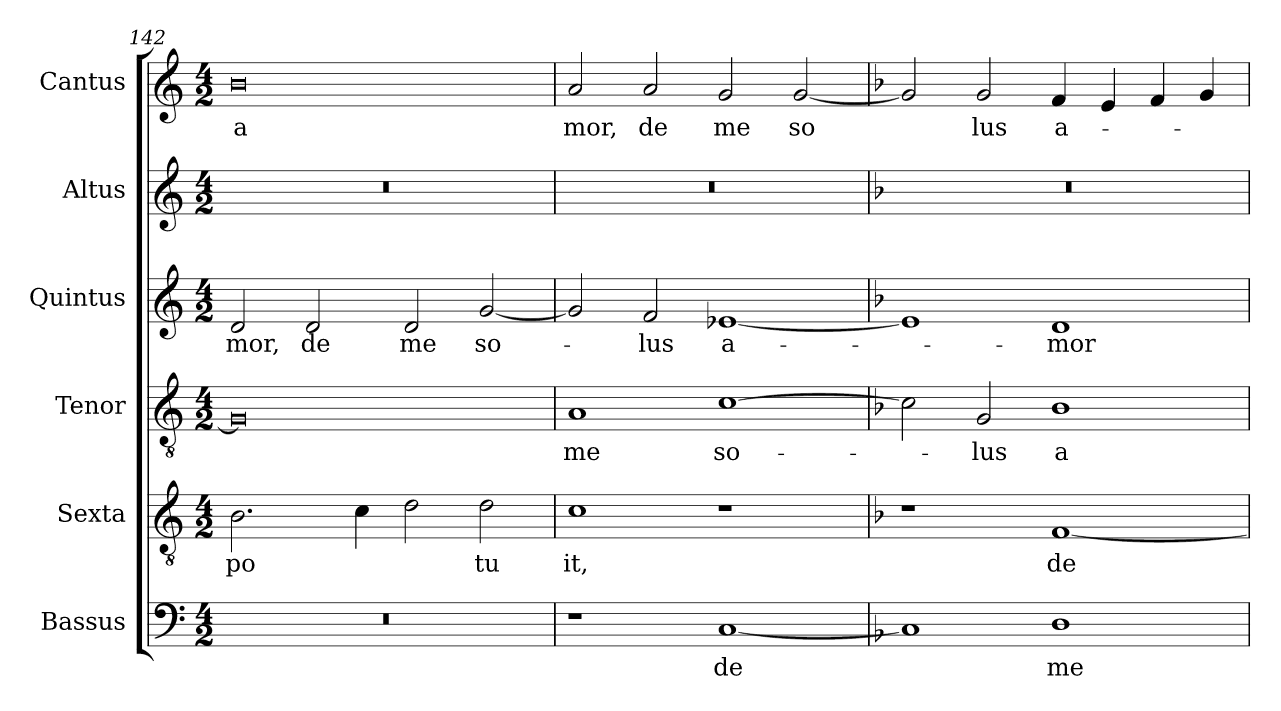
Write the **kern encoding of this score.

**kern	**text	**kern	**text	**kern	**text	**kern	**text	**kern	**kern	**text
*part6	*part6	*part5	*part5	*part4	*part4	*part3	*part3	*part2	*part1	*part1
*staff6	*staff6	*staff5	*staff5	*staff4	*staff4	*staff3	*staff3	*staff2	*staff1	*staff1
*I"Bassus	*	*I"Sexta	*	*I"Tenor	*	*I"Quintus	*	*I"Altus	*I"Cantus	*
*I'Bassus	*	*I'Sexta	*	*I'Tenor	*	*I'Quintus	*	*I'Altus	*I'Cantus	*
*clefF4	*	*clefGv2	*	*clefGv2	*	*clefG2	*	*clefG2	*clefG2	*
*k[]	*	*k[]	*	*k[]	*	*k[]	*	*k[]	*k[]	*
*C:	*	*C:	*	*C:	*	*C:	*	*C:	*C:	*
*M4/2	*	*M4/2	*	*M4/2	*	*M4/2	*	*M4/2	*M4/2	*
=142	=142	=142	=142	=142	=142	=142	=142	=142	=142	=142
!	!	!	!LO:LY:b:cj	!	!	!	!LO:LY:b:cj	!	!	!LO:LY:b:cj
0r	.	2.B\	po	0G]	.	2d/	-mor,	0r	0b>	a
!	!	!	!	!	!	!	!LO:LY:b:cj	!	!	!
.	.	.	.	.	.	2d/	de	.	.	.
.	.	4c\	.	.	.	.	.	.	.	.
!	!	!	!	!	!	!	!LO:LY:b:cj	!	!	!
.	.	2d\	.	.	.	2d/	me	.	.	.
!	!	!	!LO:LY:b:cj	!	!	!	!LO:LY:b:cj	!	!	!
.	.	2d\	tu	.	.	[<2g/	so-	.	.	.
=143	=143	=143	=143	=143	=143	=143	=143	=143	=143	=143
!	!	!	!LO:LY:b:cj	!	!LO:LY:b:cj	!	!	!	!	!LO:LY:b:cj
1r	.	1c	it,	1A	me	2g/]	.	0r	2a/	mor,
!	!	!	!	!	!	!	!LO:LY:b:cj	!	!	!LO:LY:b:cj
.	.	.	.	.	.	2f/	-lus	.	2a/	de
!	!LO:LY:b:cj	!	!	!	!LO:LY:b:cj	!	!LO:LY:b:rj	!	!	!LO:LY:b:cj
[>1C	de	1r	.	[<1c	so-	[>1e-X	a-	.	2g/	me
!	!	!	!	!	!	!	!	!	!	!LO:LY:b:cj
.	.	.	.	.	.	.	.	.	[>2g/	so
!!LO:LB:g=z
=144	=144	=144	=144	=144	=144	=144	=144	=144	=144	=144
*k[b-]	*	*k[b-]	*	*k[b-]	*	*k[b-]	*	*k[b-]	*k[b-]	*
*F:	*	*F:	*	*F:	*	*F:	*	*F:	*F:	*
1C]	.	1r	.	2c\]	.	1e-]	.	0r	2g/]	.
!	!	!	!	!	!LO:LY:b:cj	!	!	!	!	!LO:LY:b:cj
.	.	.	.	2G/	-lus	.	.	.	2g/	lus
!	!LO:LY:b:cj	!	!LO:LY:b:cj	!	!LO:LY:b:cj	!	!LO:LY:b:cj	!	!	!LO:LY:b:cj
1D	me	[<1F	de	1B-	a	1d	-mor	.	4f/	a-
.	.	.	.	.	.	.	.	.	4e/	.
.	.	.	.	.	.	.	.	.	4f/	.
.	.	.	.	.	.	.	.	.	4g/	.
=	=	=	=	=	=	=	=	=	=	=
*-	*-	*-	*-	*-	*-	*-	*-	*-	*-	*-
